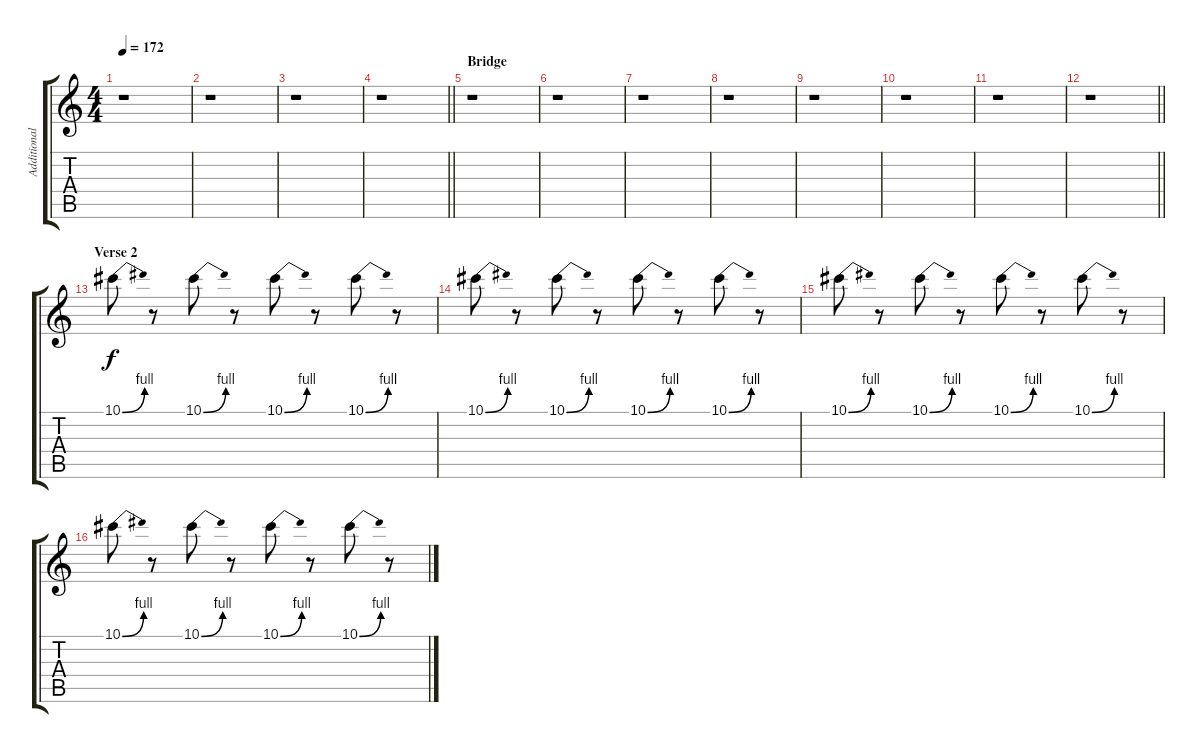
\track ("Additional Guitar" "Additional") {instrument electricguitarclean}
\staff {score tabs}
\tuning (Eb4 Bb3 Gb3 Db3 Ab2 Eb2) {hide}
\ts (4 4)
\tempo 172
\clef g2
\ks c
r.1{dy f} |
r.1 |
r.1 |
\barLineRight lightlight
r.1 |
\section ("" "Bridge")
r.1 |
r.1 |
r.1 |
r.1 |
r.1 |
r.1 |
r.1 |
\barLineRight lightlight
r.1 |
\section ("" "Verse 2")
10.1{be (bend 0 0 60 4)}.8{instrument distortionguitar} r.8 10.1{be (bend 0 0 60 4)}.8 r.8 10.1{be (bend 0 0 60 4)}.8 r.8 10.1{be (bend 0 0 60 4)}.8 r.8 |
10.1{be (bend 0 0 60 4)}.8 r.8 10.1{be (bend 0 0 60 4)}.8 r.8 10.1{be (bend 0 0 60 4)}.8 r.8 10.1{be (bend 0 0 60 4)}.8 r.8 |
10.1{be (bend 0 0 60 4)}.8 r.8 10.1{be (bend 0 0 60 4)}.8 r.8 10.1{be (bend 0 0 60 4)}.8 r.8 10.1{be (bend 0 0 60 4)}.8 r.8 |
10.1{be (bend 0 0 60 4)}.8 r.8 10.1{be (bend 0 0 60 4)}.8 r.8 10.1{be (bend 0 0 60 4)}.8 r.8 10.1{be (bend 0 0 60 4)}.8 r.8
